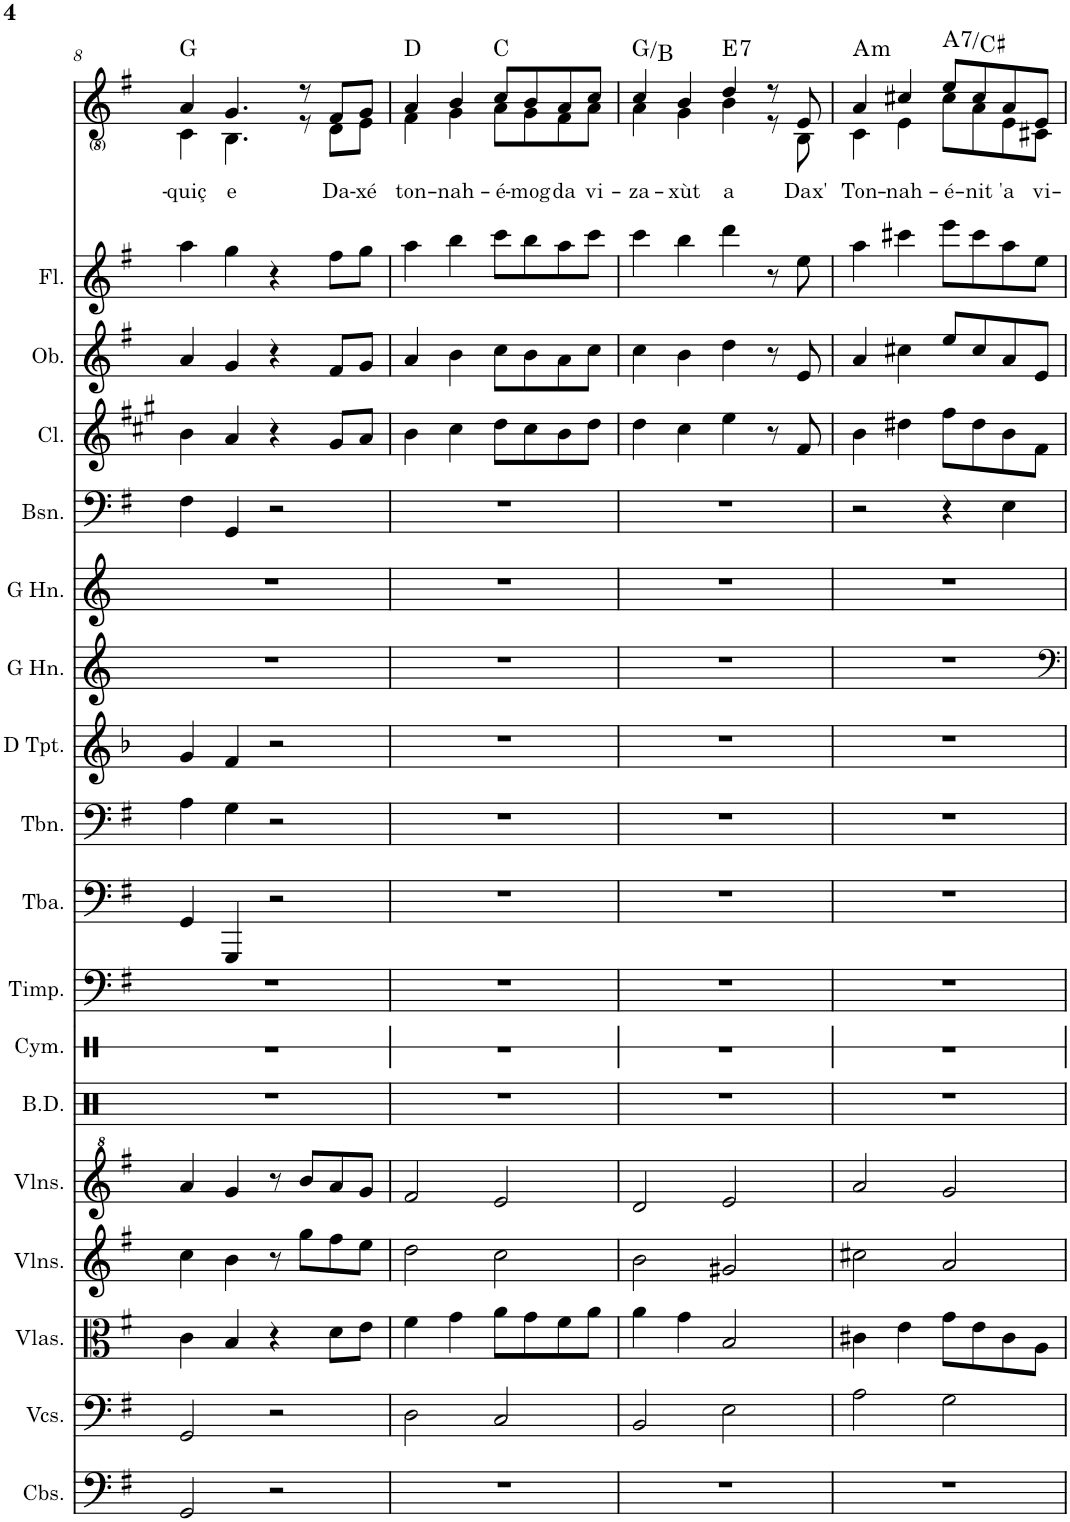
**kern	**kern	**kern	**kern	**kern	**kern	**kern	**kern	**kern	**kern	**kern	**kern	**kern	**kern	**kern	**kern	**kern	**kern	**text	**harte
*part18	*part17	*part16	*part15	*part14	*part13	*part12	*part11	*part10	*part9	*part8	*part7	*part6	*part5	*part4	*part3	*part2	*part1	*part1	*part1
*staff18	*staff17	*staff16	*staff15	*staff14	*staff13	*staff12	*staff11	*staff10	*staff9	*staff8	*staff7	*staff6	*staff5	*staff4	*staff3	*staff2	*staff1	*staff1	*
*I"Contrabasses	*I"Violoncellos	*I"Violas	*I"Violins	*I"Violins	*I"Bass Drums	*I"Cymbal	*I"Timpani	*I"Tuba	*I"Trombone	*I"D Trumpet	*I"Horn in G	*I"Horn in G	*I"Bassoon	*I"Clarinet	*I"Oboe	*I"Flute	*I"Voice	*	*
*I'Cbs.	*I'Vcs.	*I'Vlas.	*I'Vlns.	*I'Vlns.	*I'B.D.	*I'Cym.	*I'Timp.	*I'Tba.	*I'Tbn.	*I'D Tpt.	*	*	*I'Bsn.	*I'Cl.	*I'Ob.	*I'Fl.	*	*	*
!!LO:PB:g=z
*clefF4	*clefF4	*clefC3	*clefG2	*clefG^2	*clefX	*clefX	*clefF4	*clefF4	*clefF4	*clefG2	*clefG2	*clefG2	*clefF4	*clefG2	*clefG2	*clefG2	*clefG2	*	*
*Trd7c12	*	*	*	*	*	*	*	*	*	*Trd-1c-2	*Trd3c5	*Trd3c5	*	*Trd1c2	*	*	*	*	*
*k[f#]	*k[f#]	*k[f#]	*k[f#]	*k[f#]	*k[]	*k[]	*k[f#]	*k[f#]	*k[f#]	*k[b-]	*k[]	*k[]	*k[f#]	*k[f#c#g#]	*k[f#]	*k[f#]	*k[f#]	*	*
*M4/4	*M4/4	*M4/4	*M4/4	*M4/4	*M4/4	*M4/4	*M4/4	*M4/4	*M4/4	*M4/4	*M4/4	*M4/4	*M4/4	*M4/4	*M4/4	*M4/4	*M4/4	*	*
=8	=8	=8	=8	=8	=8	=8	=8	=8	=8	=8	=8	=8	=8	=8	=8	=8	=8	=8	=8
!	!	!	!	!	!	!	!	!	!	!	!	!	!	!	!	!	!	!LO:LY:b	!
*	*	*	*	*	*	*	*	*	*	*	*	*	*	*	*	*	*^	*	*
2GG/	2GG/	4c\	4cc\	4aa/	1r	1r	1r	4GG/	4A\	4g/	1r	1r	4F#\	4b\	4a/	4aa\	4a/	4c\	-quiç	G:maj
!	!	!	!	!	!	!	!	!	!	!	!	!	!	!	!	!	!	!	!LO:LY:b	!
.	.	4B/	4b\	4gg/	.	.	.	4GGG/	4G\	4f/	.	.	4GG/	4a/	4g/	4gg\	4.g/	4.B\	e	.
2r	2r	4r	8r	8r	.	.	.	2r	2r	2r	.	.	2r	4r	4r	4r	.	.	.	.
.	.	.	8gg\L	8bb/L	.	.	.	.	.	.	.	.	.	.	.	.	8r	8r	.	.
!	!	!	!	!	!	!	!	!	!	!	!	!	!	!	!	!	!	!	!LO:LY:b	!
.	.	8d\L	8ff#\	8aa/	.	.	.	.	.	.	.	.	.	8g#/L	8f#/L	8ff#\L	8f#/L	8d\L	Da-	.
!	!	!	!	!	!	!	!	!	!	!	!	!	!	!	!	!	!	!	!LO:LY:b	!
.	.	8e\J	8ee\J	8gg/J	.	.	.	.	.	.	.	.	.	8a/J	8g/J	8gg\J	8g/J	8e\J	-xé	.
=9	=9	=9	=9	=9	=9	=9	=9	=9	=9	=9	=9	=9	=9	=9	=9	=9	=9	=9	=9	=9
!	!	!	!	!	!	!	!	!	!	!	!	!	!	!	!	!	!	!	!LO:LY:b	!
1r	2D\	4f#\	2dd\	2ff#/	1r	1r	1r	1r	1r	1r	1r	1r	1r	4b\	4a/	4aa\	4a/	4f#\	ton-	D:maj
!	!	!	!	!	!	!	!	!	!	!	!	!	!	!	!	!	!	!	!LO:LY:b	!
.	.	4g\	.	.	.	.	.	.	.	.	.	.	.	4cc#\	4b\	4bb\	4b/	4g\	nah-	.
!	!	!	!	!	!	!	!	!	!	!	!	!	!	!	!	!	!	!	!LO:LY:b	!
.	2C/	8a\L	2cc\	2ee/	.	.	.	.	.	.	.	.	.	8dd\L	8cc\L	8ccc\L	8cc/L	8a\L	é-	C:maj
!	!	!	!	!	!	!	!	!	!	!	!	!	!	!	!	!	!	!	!LO:LY:b	!
.	.	8g\	.	.	.	.	.	.	.	.	.	.	.	8cc#\	8b\	8bb\	8b/	8g\	-mog	.
!	!	!	!	!	!	!	!	!	!	!	!	!	!	!	!	!	!	!	!LO:LY:b	!
.	.	8f#\	.	.	.	.	.	.	.	.	.	.	.	8b\	8a\	8aa\	8a/	8f#\	da	.
!	!	!	!	!	!	!	!	!	!	!	!	!	!	!	!	!	!	!	!LO:LY:b	!
.	.	8a\J	.	.	.	.	.	.	.	.	.	.	.	8dd\J	8cc\J	8ccc\J	8cc/J	8a\J	vi-	.
=10	=10	=10	=10	=10	=10	=10	=10	=10	=10	=10	=10	=10	=10	=10	=10	=10	=10	=10	=10	=10
!	!	!	!	!	!	!	!	!	!	!	!	!	!	!	!	!	!	!	!LO:LY:b	!
1r	2BB/	4a\	2b\	2dd/	1r	1r	1r	1r	1r	1r	1r	1r	1r	4dd\	4cc\	4ccc\	4cc/	4a\	-za-	G:maj/3
!	!	!	!	!	!	!	!	!	!	!	!	!	!	!	!	!	!	!	!LO:LY:b	!
.	.	4g\	.	.	.	.	.	.	.	.	.	.	.	4cc#\	4b\	4bb\	4b/	4g\	-xùt	.
!	!	!	!	!	!	!	!	!	!	!	!	!	!	!	!	!	!	!	!LO:LY:b	!LO:H:kt=7
.	2E\	2B/	2g#X/	2ee/	.	.	.	.	.	.	.	.	.	4ee\	4dd\	4ddd\	4dd/	4b\	a	E:7
.	.	.	.	.	.	.	.	.	.	.	.	.	.	8r	8r	8r	8r	8r	.	.
!	!	!	!	!	!	!	!	!	!	!	!	!	!	!	!	!	!	!	!LO:LY:b	!
.	.	.	.	.	.	.	.	.	.	.	.	.	.	8f#/	8e/	8ee\	8e/	8B\	Dax'	.
=11	=11	=11	=11	=11	=11	=11	=11	=11	=11	=11	=11	=11	=11	=11	=11	=11	=11	=11	=11	=11
!	!	!	!	!	!	!	!	!	!	!	!	!	!	!	!	!	!	!	!LO:LY:b	!LO:H:kt=m
1r	2A\	4c#X\	2cc#X\	2aa/	1r	1r	1r	1r	1r	1r	1r	1r	2r	4b\	4a/	4aa\	4a/	4c\	Ton-	A:min
!	!	!	!	!	!	!	!	!	!	!	!	!	!	!	!	!	!	!	!LO:LY:b	!
.	.	4e\	.	.	.	.	.	.	.	.	.	.	.	4dd#X\	4cc#X\	4ccc#X\	4cc#X/	4e\	-nah-	.
!	!	!	!	!	!	!	!	!	!	!	!	!	!	!	!	!	!	!	!LO:LY:b	!LO:H:kt=7
.	2G\	8g\L	2a/	2gg/	.	.	.	.	.	.	.	.	4r	8ff#\L	8ee/L	8eee\L	8ee/L	8cc#\L	-é-	A:7/3
!	!	!	!	!	!	!	!	!	!	!	!	!	!	!	!	!	!	!	!LO:LY:b	!
.	.	8e\	.	.	.	.	.	.	.	.	.	.	.	8dd#\	8cc#/	8ccc#\	8cc#/	8a\	-nit	.
!	!	!	!	!	!	!	!	!	!	!	!	!	!	!	!	!	!	!	!LO:LY:b	!
.	.	8c#\	.	.	.	.	.	.	.	.	.	.	4E\	8b\	8a/	8aa\	8a/	8e\	'a	.
!	!	!	!	!	!	!	!	!	!	!	!	!	!	!	!	!	!	!	!LO:LY:b	!
.	.	8A\J	.	.	.	.	.	.	.	.	.	.	.	8f#\J	8e/J	8ee\J	8e/J	8c#X\J	vi-	.
*	*	*	*	*	*	*	*	*	*	*	*	*	*	*	*	*	*v	*v	*	*
=	=	=	=	=	=	=	=	=	=	=	=	=	=	=	=	=	=	=	=
*-	*-	*-	*-	*-	*-	*-	*-	*-	*-	*-	*-	*-	*-	*-	*-	*-	*-	*-	*-
